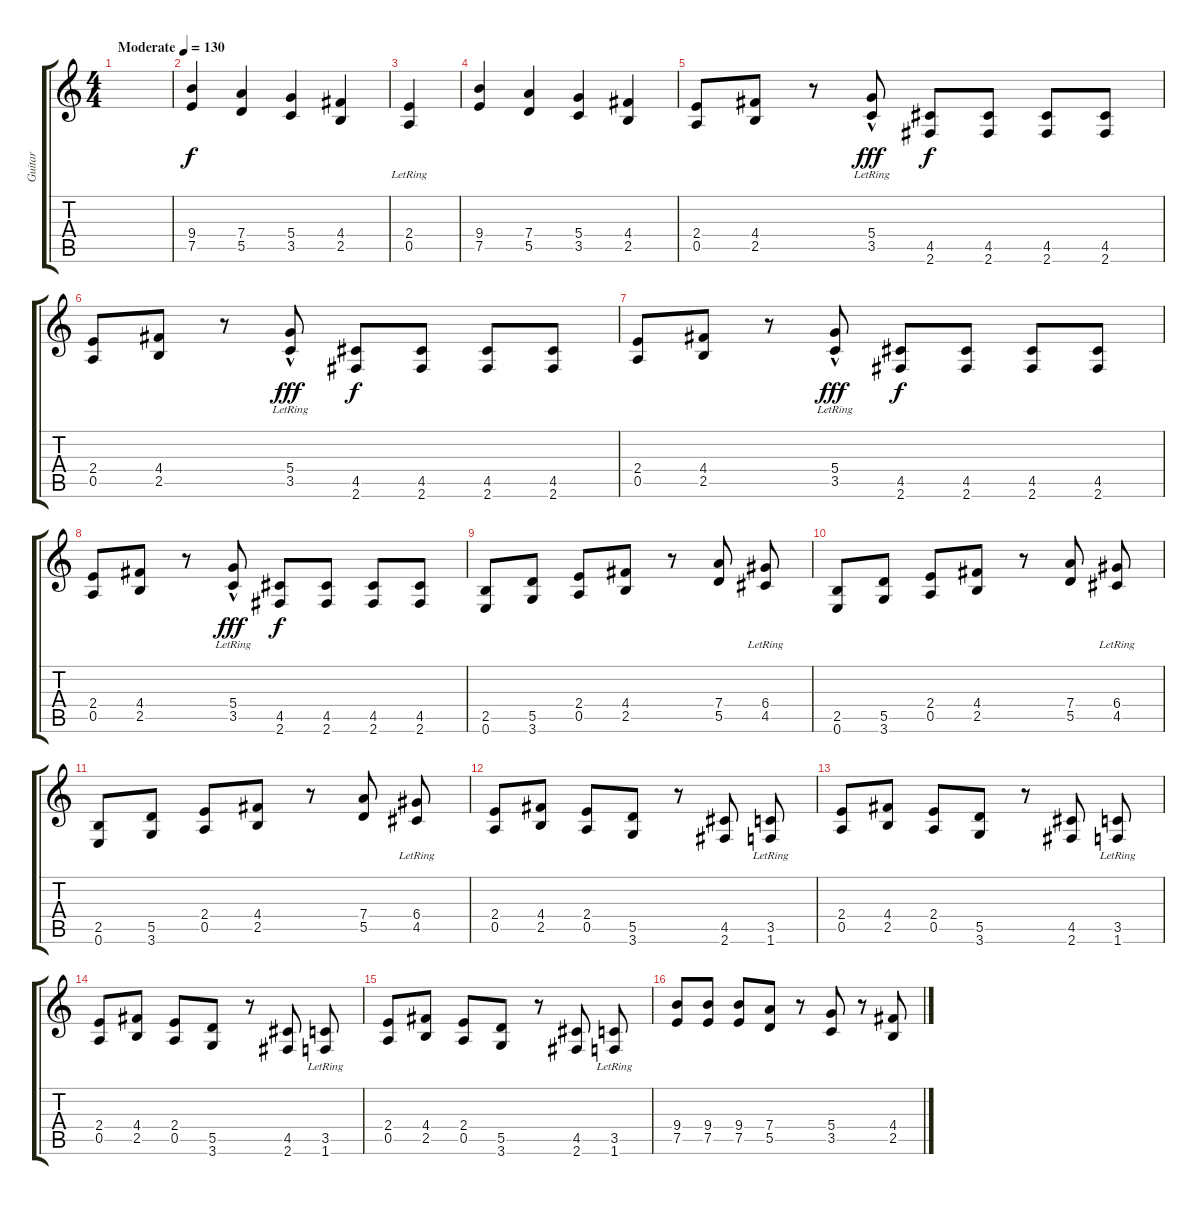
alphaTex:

\track ("Guitar" "Guitar") {instrument distortionguitar}
\staff {score tabs}
\tuning (E4 B3 G3 D3 A2 E2) {hide}
\ts (4 4)
\tempo (130 "Moderate")
\clef g2
\ks c
|
(9.4 7.5).4 (7.4 5.5).4 (5.4 3.5).4 (4.4 2.5).4 |
(2.4{lr} 0.5{lr}).4 |
(9.4 7.5).4 (7.4 5.5).4 (5.4 3.5).4 (4.4 2.5).4 |
(2.4 0.5).8 (4.4 2.5).8 r.8 (5.4{hac lr} 3.5{hac lr}).8{dy fff} (4.5 2.6).8{dy f} (4.5 2.6).8 (4.5 2.6).8 (4.5 2.6).8 |
(2.4 0.5).8 (4.4 2.5).8 r.8 (5.4{hac lr} 3.5{hac lr}).8{dy fff} (4.5 2.6).8{dy f} (4.5 2.6).8 (4.5 2.6).8 (4.5 2.6).8 |
(2.4 0.5).8 (4.4 2.5).8 r.8 (5.4{hac lr} 3.5{hac lr}).8{dy fff} (4.5 2.6).8{dy f} (4.5 2.6).8 (4.5 2.6).8 (4.5 2.6).8 |
(2.4 0.5).8 (4.4 2.5).8 r.8 (5.4{hac lr} 3.5{hac lr}).8{dy fff} (4.5 2.6).8{dy f} (4.5 2.6).8 (4.5 2.6).8 (4.5 2.6).8 |
(2.5 0.6).8 (5.5 3.6).8 (2.4 0.5).8 (4.4 2.5).8 r.8 (7.4 5.5).8 (6.4{lr} 4.5{lr}).8 |
(2.5 0.6).8 (5.5 3.6).8 (2.4 0.5).8 (4.4 2.5).8 r.8 (7.4 5.5).8 (6.4{lr} 4.5{lr}).8 |
(2.5 0.6).8 (5.5 3.6).8 (2.4 0.5).8 (4.4 2.5).8 r.8 (7.4 5.5).8 (6.4{lr} 4.5{lr}).8 |
(2.4 0.5).8 (4.4 2.5).8 (2.4 0.5).8 (5.5 3.6).8 r.8 (4.5 2.6).8 (3.5{lr} 1.6{lr}).8 |
(2.4 0.5).8 (4.4 2.5).8 (2.4 0.5).8 (5.5 3.6).8 r.8 (4.5 2.6).8 (3.5{lr} 1.6{lr}).8 |
(2.4 0.5).8 (4.4 2.5).8 (2.4 0.5).8 (5.5 3.6).8 r.8 (4.5 2.6).8 (3.5{lr} 1.6{lr}).8 |
(2.4 0.5).8 (4.4 2.5).8 (2.4 0.5).8 (5.5 3.6).8 r.8 (4.5 2.6).8 (3.5{lr} 1.6{lr}).8 |
(9.4 7.5).8 (9.4 7.5).8 (9.4 7.5).8 (7.4 5.5).8 r.8 (5.4 3.5).8 r.8 (4.4 2.5).8
